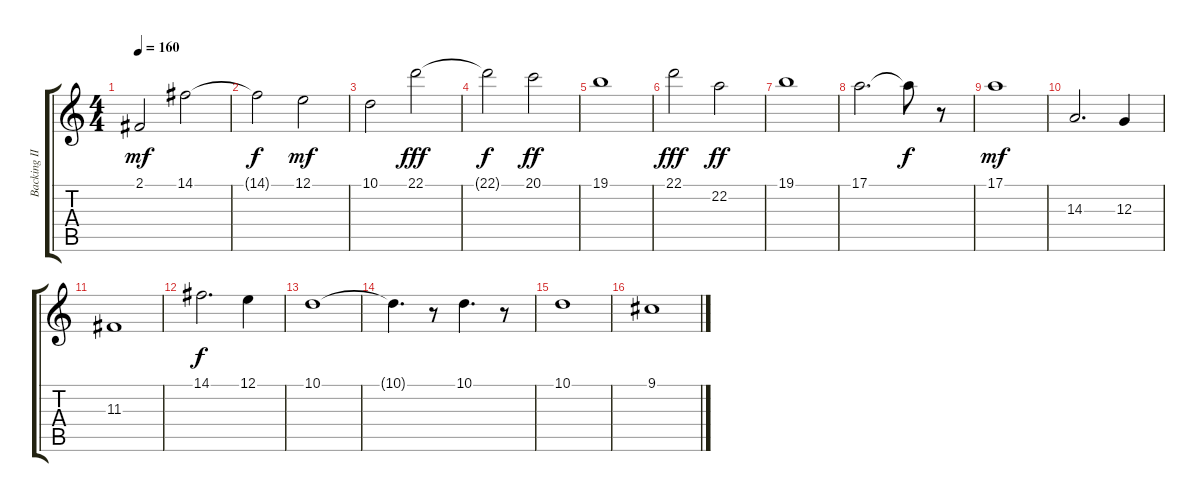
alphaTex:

\track ("Backing II" "Backing II") {instrument synthstrings1}
\staff {score tabs}
\tuning (E4 B3 G3 D3 A2 E2) {hide}
\ts (4 4)
\tempo 160
\clef g2
\ks c
2.1.2{dy mf} 14.1.2 |
14.1{t}.2{dy f} 12.1.2{dy mf} |
10.1.2 22.1.2{dy fff} |
22.1{t}.2{dy f} 20.1.2{dy ff} |
19.1.1 |
22.1.2{dy fff} 22.2.2{dy ff} |
19.1.1 |
17.1.2{d} 17.1{t}.8{dy f} r.8 |
17.1.1{dy mf} |
14.3.2{d} 12.3.4 |
11.3.1 |
14.1.2{d dy f} 12.1.4 |
10.1.1 |
10.1{t}.4{d} r.8 10.1.4{d} r.8 |
10.1.1 |
9.1.1
